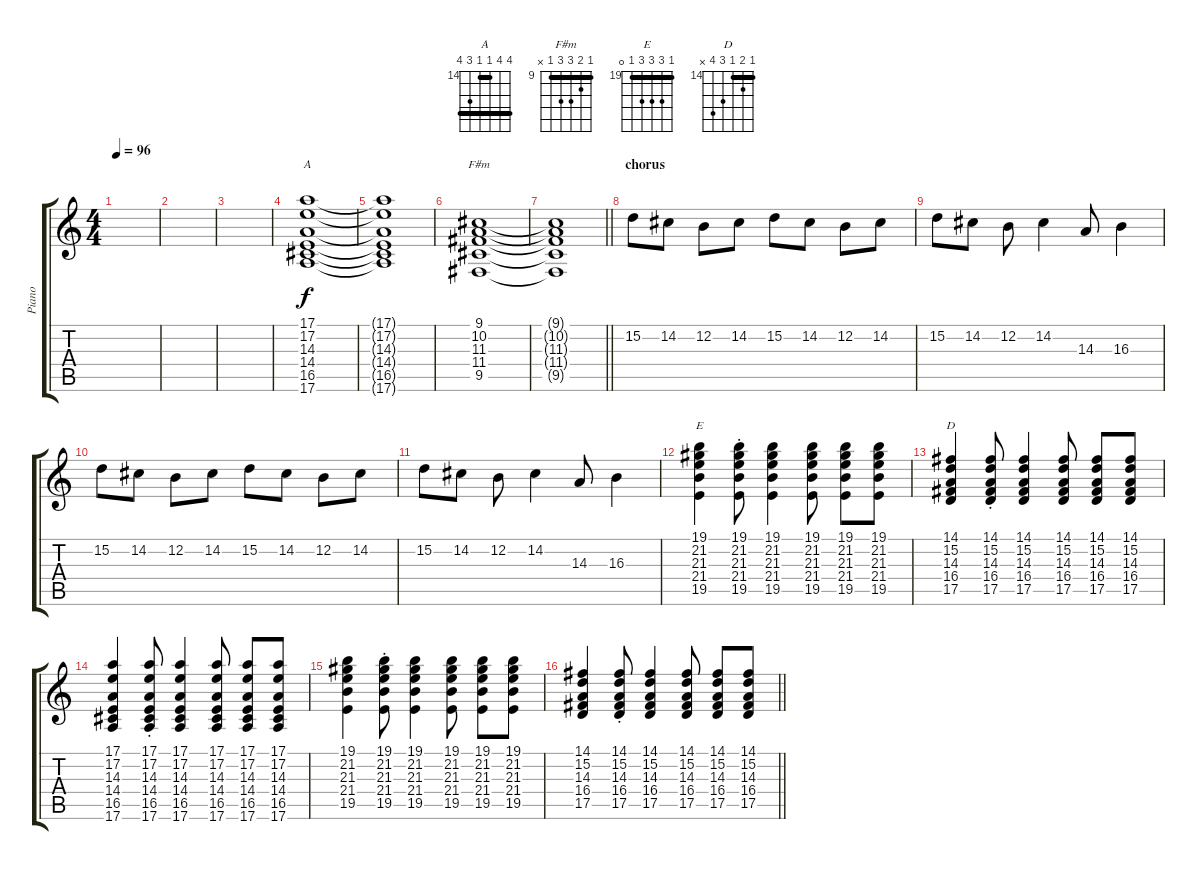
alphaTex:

\track ("Piano" "Piano") {instrument brightacousticpiano}
\staff {score tabs}
\tuning (E4 B3 G3 D3 A2 E2) {hide}
\chord ("A" 17 17 14 14 16 17) {firstfret 14 barre (14 17)}
\chord ("F#m" 9 10 11 11 9 x) {firstfret 9 barre 9}
\chord ("E" 19 21 21 21 19 0) {firstfret 19 barre 19}
\chord ("D" 14 15 14 16 17 x) {firstfret 14 barre 14}
\ts (4 4)
\tempo 96
\clef g2
\ks c
|
|
|
(17.1 17.2 14.3 14.4 16.5 17.6).1{ch "A"} |
(17.1{t} 17.2{t} 14.3{t} 14.4{t} 16.5{t} 17.6{t}).1 |
(9.1 10.2 11.3 11.4 9.5).1{ch "F#m"} |
\barLineRight lightlight
(9.1{t} 10.2{t} 11.3{t} 11.4{t} 9.5{t}).1 |
\section ("" "chorus")
15.2.8 14.2.8 12.2.8 14.2.8 15.2.8 14.2.8 12.2.8 14.2.8 |
15.2.8 14.2.8 12.2.8 14.2.4 14.3.8 16.3.4 |
15.2.8 14.2.8 12.2.8 14.2.8 15.2.8 14.2.8 12.2.8 14.2.8 |
15.2.8 14.2.8 12.2.8 14.2.4 14.3.8 16.3.4 |
(19.1 21.2 21.3 21.4 19.5).4{ch "E"} (19.1{st} 21.2{st} 21.3{st} 21.4{st} 19.5{st}).8 (19.1 21.2 21.3 21.4 19.5).4 (19.1 21.2 21.3 21.4 19.5).8 (19.1 21.2 21.3 21.4 19.5).8 (19.1 21.2 21.3 21.4 19.5).8 |
(14.1 15.2 14.3 16.4 17.5).4{ch "D"} (14.1{st} 15.2{st} 14.3{st} 16.4{st} 17.5{st}).8 (14.1 15.2 14.3 16.4 17.5).4 (14.1 15.2 14.3 16.4 17.5).8 (14.1 15.2 14.3 16.4 17.5).8 (14.1 15.2 14.3 16.4 17.5).8 |
(17.1 17.2 14.3 14.4 16.5 17.6).4 (17.1{st} 17.2{st} 14.3{st} 14.4{st} 16.5{st} 17.6{st}).8 (17.1 17.2 14.3 14.4 16.5 17.6).4 (17.1 17.2 14.3 14.4 16.5 17.6).8 (17.1 17.2 14.3 14.4 16.5 17.6).8 (17.1 17.2 14.3 14.4 16.5 17.6).8 |
(19.1 21.2 21.3 21.4 19.5).4 (19.1{st} 21.2{st} 21.3{st} 21.4{st} 19.5{st}).8 (19.1 21.2 21.3 21.4 19.5).4 (19.1 21.2 21.3 21.4 19.5).8 (19.1 21.2 21.3 21.4 19.5).8 (19.1 21.2 21.3 21.4 19.5).8 |
\barLineRight lightlight
(14.1 15.2 14.3 16.4 17.5).4 (14.1{st} 15.2{st} 14.3{st} 16.4{st} 17.5{st}).8 (14.1 15.2 14.3 16.4 17.5).4 (14.1 15.2 14.3 16.4 17.5).8 (14.1 15.2 14.3 16.4 17.5).8 (14.1 15.2 14.3 16.4 17.5).8
